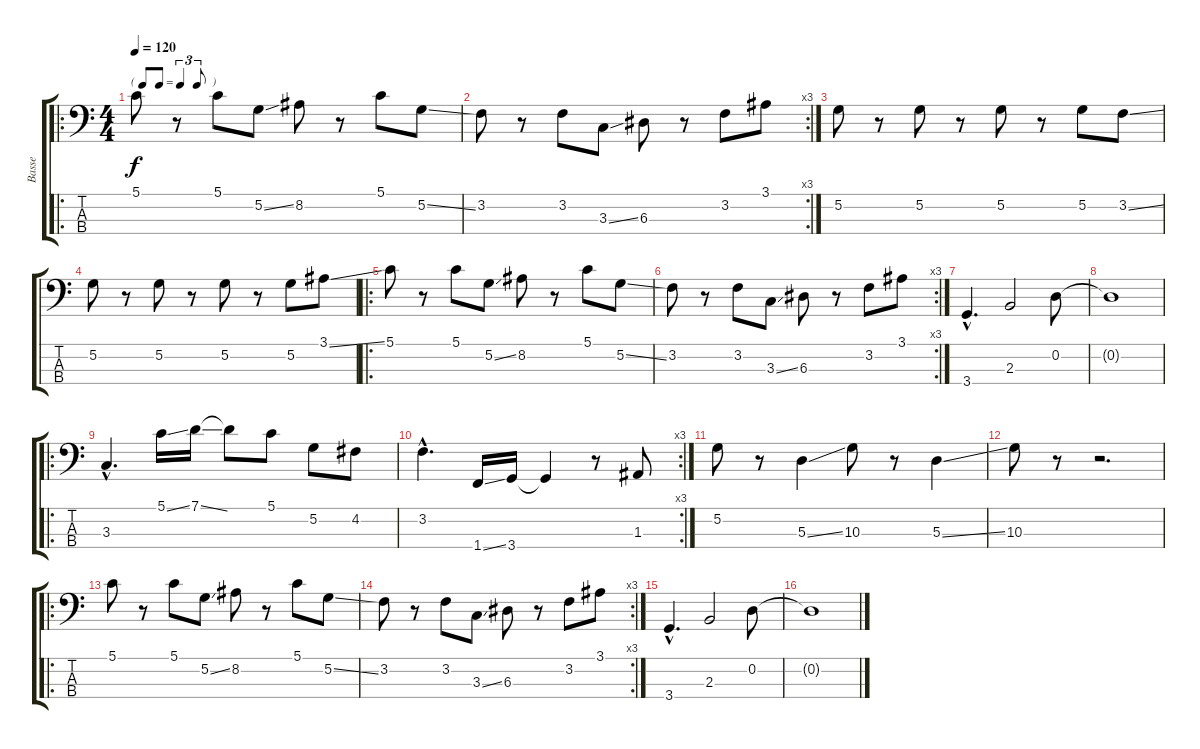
\track ("Basse" "Basse") {instrument electricbassfinger}
\staff {score tabs}
\tuning (G2 D2 A1 E1) {hide}
\ro
\ts (4 4)
\tf triplet8th
\tempo 120
\clef f4
\ks c
5.1.8{dy f} r.8 5.1.8 5.2{ss}.8 8.2.8 r.8 5.1.8 5.2{ss}.8 |
\rc 3
3.2.8 r.8 3.2.8 3.3{ss}.8 6.3.8 r.8 3.2.8 3.1.8 |
5.2.8 r.8 5.2.8 r.8 5.2.8 r.8 5.2.8 3.2{ss}.8 |
5.2.8 r.8 5.2.8 r.8 5.2.8 r.8 5.2.8 3.1{ss}.8 |
\ro
5.1.8 r.8 5.1.8 5.2{ss}.8 8.2.8 r.8 5.1.8 5.2{ss}.8 |
\rc 3
3.2.8 r.8 3.2.8 3.3{ss}.8 6.3.8 r.8 3.2.8 3.1.8 |
3.4{hac}.4{d} 2.3.2 0.2.8 |
0.2{t}.1 |
\ro
3.3{hac}.4{d} 5.1{ss}.16 7.1{ss}.16 7.1{t}.8 5.1.8 5.2.8 4.2.8 |
\rc 3
3.2{hac}.4{d} 1.4{ss}.16 3.4.16 3.4{t}.4 r.8 1.3.8 |
5.2.8 r.8 5.3{ss}.4 10.3.8 r.8 5.3{ss}.4 |
10.3.8 r.8 r.2{d} |
\ro
5.1.8 r.8 5.1.8 5.2{ss}.8 8.2.8 r.8 5.1.8 5.2{ss}.8 |
\rc 3
3.2.8 r.8 3.2.8 3.3{ss}.8 6.3.8 r.8 3.2.8 3.1.8 |
3.4{hac}.4{d} 2.3.2 0.2.8 |
0.2{t}.1
